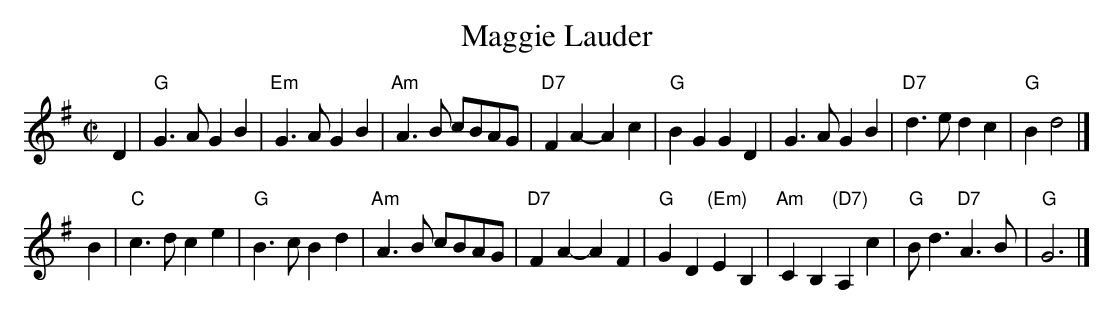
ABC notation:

X:1
T: Maggie Lauder
M: C|
L: 1/4
K: G
D \
| "G"G>A GB | "Em"G>A GB | "Am"A>B c/B/A/G/ | "D7"FA- Ac \
| "G"BG GD  |     G>A GB | "D7"d>e dc       |  "G"B d2 |]
B \
| "C"c>d ce | "G"B>c Bd   | "Am"A>B c/B/A/G/ | "D7"FA- AF \
| "G"GD "(Em)"EB, | "Am"CB, "(D7)"A,c | "G"B<d "D7"A>B | "G"G3 |]
